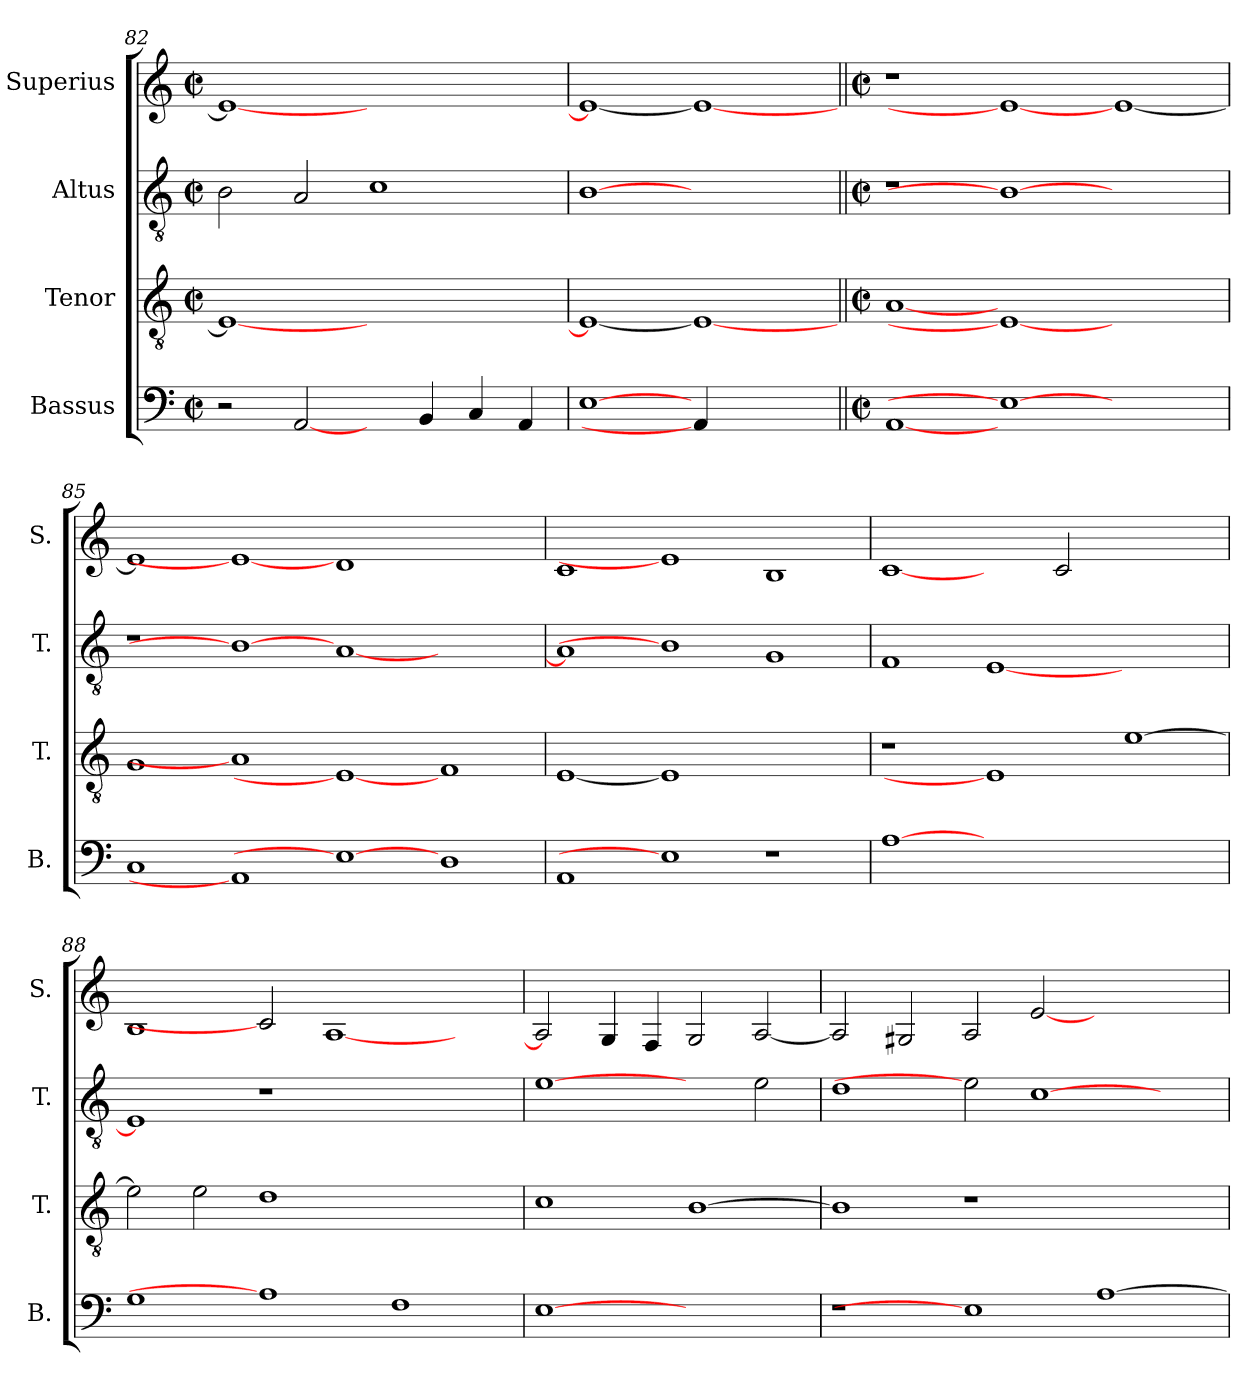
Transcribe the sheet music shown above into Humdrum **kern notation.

**kern	**kern	**kern	**kern
*part4	*part3	*part2	*part1
*staff4	*staff3	*staff2	*staff1
*I"Bassus	*I"Tenor	*I"Altus	*I"Superius
*I'B.	*I'T.	*I'T.	*I'S.
*clefF4	*clefGv2	*clefGv2	*clefG2
*	*ITrd7c12	*ITrd7c12	*
*k[]	*k[]	*k[]	*k[]
*C:	*C:	*C:	*C:
*M2/2	*M2/2	*M2/2	*M2/2
*met(c|)	*met(c|)	*met(c|)	*met(c|)
=82	=82	=82	=82
2r	1EEi_<	2BBi\	1ei_<
[2AAi/	.	2AAi/	.
4ryy	1ryy	1Ci	1ryy
4BBi/	.	.	.
4Ci/	.	.	.
4AAi/	.	.	.
=83	=83	=83	=83
[1Ei	1EEi_<	[1BBi	1ei_<
4AAi/]	1EEi_	1ryy	1ei_
2.ryy	.	.	.
!!LO:PB:g=z
=84||	=84||	=84||	=84||
*M2/2	*M2/2	*M2/2	*M2/2
*met(c|)	*met(c|)	*met(c|)	*met(c|)
!	!	!LO:N:vis=1	!
[1AAi	[1AAi	1r	1r
1Ei_	1EEi_	1BBi_	1ei_
1ryy	1ryy	1ryy	[<1ei
=85	=85	=85	=85
1Ci	1GGi	1r	1ei]
1AAi]	1AAi]	1BBi_	1ei_
1Ei_	1EEi_	[<1AAi	1di
1Di	1FFi	1ryy	1ryy
=86	=86	=86	=86
1AAi	[1EEi	1AAi]	1ci
1Ei]	1EEi]	1BBi]	1ei]
1r	1ryy	1GGi	1Bi
=87	=87	=87	=87
[1Ai	1r	1FFi	[1ci
0ryy	1EEi]	[<1EEi	2ryy
.	.	.	2ci/
.	[>1Ei	1ryy	1ryy
=88	=88	=88	=88
1Gi	2Ei\]	1EEi]	1Bi
.	2Ei\	.	.
1Ai]	1Di	1r	2ci]
.	.	.	[<1Ai
1Fi	1ryy	1ryy	.
.	.	.	2ryy
=89	=89	=89	=89
[1Ei	1Ci	[1Ei	2Ai/]
.	.	.	4Gi/
.	.	.	4Fi/
1ryy	[>1BBi	2ryy	2Gi/
.	.	2Ei\	[<2Ai/
!!LO:LB:g=z
=90	=90	=90	=90
1r	1BBi]	1Di	2Ai/]
.	.	.	2G#Xi/
1Ei]	1r	2Ei]	2Ai/
.	.	[>1Ci	[<2ei/
[>1Ai	1ryy	.	1ryy
.	.	2ryy	.
=	=	=	=
*-	*-	*-	*-
